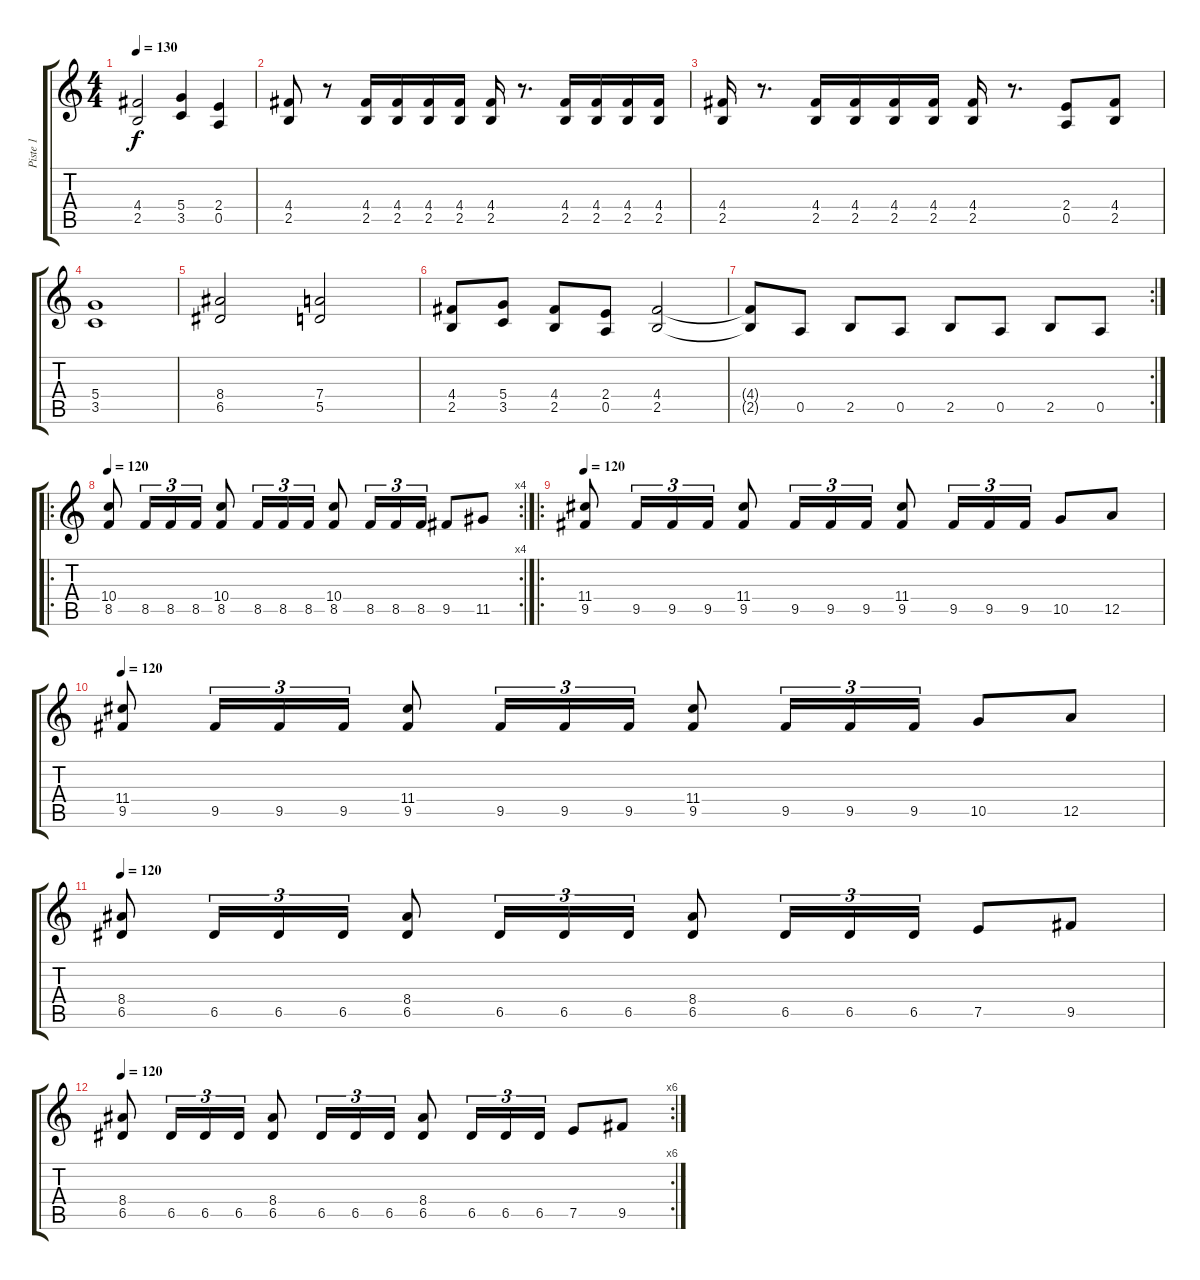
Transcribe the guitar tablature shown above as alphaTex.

\track ("Piste 1" "Piste 1") {instrument distortionguitar}
\staff {score tabs}
\tuning (E4 B3 G3 D3 A2 E2) {hide}
\ts (4 4)
\tempo 130
\clef g2
\ks c
(4.4 2.5).2{dy f} (5.4 3.5).4 (2.4 0.5).4 |
(4.4 2.5).8 r.8 (4.4 2.5).16 (4.4 2.5).16 (4.4 2.5).16 (4.4 2.5).16 (4.4 2.5).16 r.8{d} (4.4 2.5).16 (4.4 2.5).16 (4.4 2.5).16 (4.4 2.5).16 |
(4.4 2.5).16 r.8{d} (4.4 2.5).16 (4.4 2.5).16 (4.4 2.5).16 (4.4 2.5).16 (4.4 2.5).16 r.8{d} (2.4 0.5).8 (4.4 2.5).8 |
(5.4 3.5).1 |
(8.4 6.5).2 (7.4 5.5).2 |
(4.4 2.5).8 (5.4 3.5).8 (4.4 2.5).8 (2.4 0.5).8 (4.4 2.5).2 |
\rc 2
(4.4{t} 2.5{t}).8 0.5.8 2.5.8 0.5.8 2.5.8 0.5.8 2.5.8 0.5.8 |
\ro
\rc 4
\tempo 120
(10.4 8.5).8 8.5.16{tu (3 2)} 8.5.16{tu (3 2)} 8.5.16{tu (3 2)} (10.4 8.5).8 8.5.16{tu (3 2)} 8.5.16{tu (3 2)} 8.5.16{tu (3 2)} (10.4 8.5).8 8.5.16{tu (3 2)} 8.5.16{tu (3 2)} 8.5.16{tu (3 2)} 9.5.8 11.5.8 |
\ro
\tempo 120
(11.4 9.5).8 9.5.16{tu (3 2)} 9.5.16{tu (3 2)} 9.5.16{tu (3 2)} (11.4 9.5).8 9.5.16{tu (3 2)} 9.5.16{tu (3 2)} 9.5.16{tu (3 2)} (11.4 9.5).8 9.5.16{tu (3 2)} 9.5.16{tu (3 2)} 9.5.16{tu (3 2)} 10.5.8 12.5.8 |
\tempo 120
(11.4 9.5).8 9.5.16{tu (3 2)} 9.5.16{tu (3 2)} 9.5.16{tu (3 2)} (11.4 9.5).8 9.5.16{tu (3 2)} 9.5.16{tu (3 2)} 9.5.16{tu (3 2)} (11.4 9.5).8 9.5.16{tu (3 2)} 9.5.16{tu (3 2)} 9.5.16{tu (3 2)} 10.5.8 12.5.8 |
\tempo 120
(8.4 6.5).8 6.5.16{tu (3 2)} 6.5.16{tu (3 2)} 6.5.16{tu (3 2)} (8.4 6.5).8 6.5.16{tu (3 2)} 6.5.16{tu (3 2)} 6.5.16{tu (3 2)} (8.4 6.5).8 6.5.16{tu (3 2)} 6.5.16{tu (3 2)} 6.5.16{tu (3 2)} 7.5.8 9.5.8 |
\rc 6
\tempo 120
(8.4 6.5).8 6.5.16{tu (3 2)} 6.5.16{tu (3 2)} 6.5.16{tu (3 2)} (8.4 6.5).8 6.5.16{tu (3 2)} 6.5.16{tu (3 2)} 6.5.16{tu (3 2)} (8.4 6.5).8 6.5.16{tu (3 2)} 6.5.16{tu (3 2)} 6.5.16{tu (3 2)} 7.5.8 9.5.8
